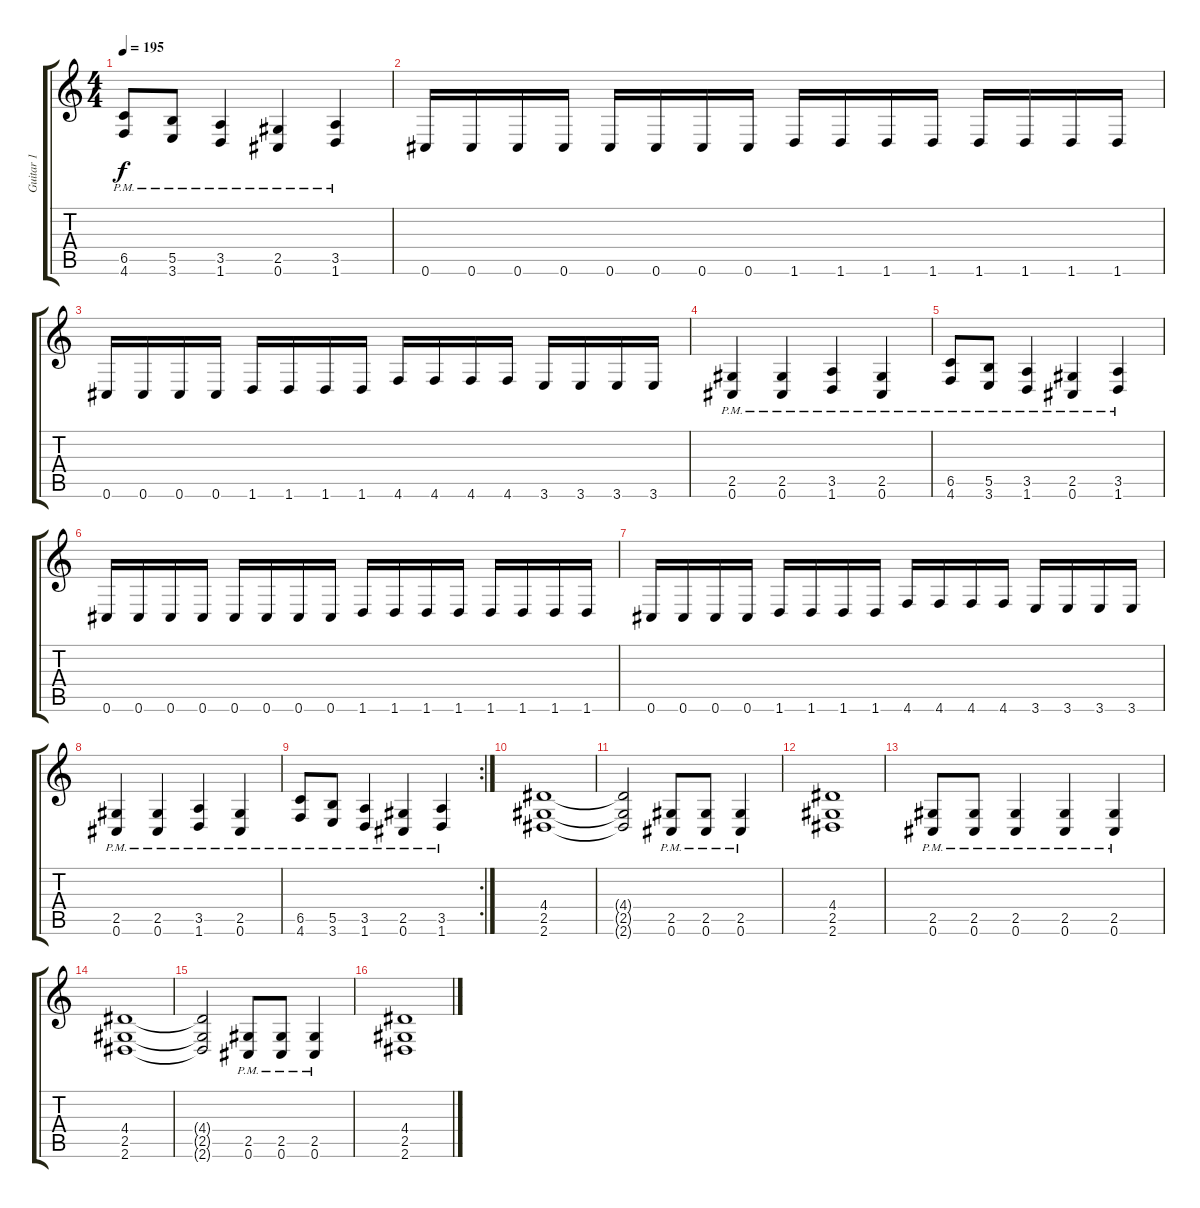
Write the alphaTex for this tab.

\track ("Guitar 1" "Guitar 1") {instrument distortionguitar}
\staff {score tabs}
\tuning (Db4 Ab3 E3 B2 Gb2 Db2) {hide}
\ts (4 4)
\tempo 195
\clef g2
\ks c
(6.5{pm} 4.6{pm}).8{dy f} (5.5{pm} 3.6{pm}).8 (3.5{pm} 1.6{pm}).4 (2.5{pm} 0.6{pm}).4 (3.5{pm} 1.6{pm}).4 |
0.6.16 0.6.16 0.6.16 0.6.16 0.6.16 0.6.16 0.6.16 0.6.16 1.6.16 1.6.16 1.6.16 1.6.16 1.6.16 1.6.16 1.6.16 1.6.16 |
0.6.16 0.6.16 0.6.16 0.6.16 1.6.16 1.6.16 1.6.16 1.6.16 4.6.16 4.6.16 4.6.16 4.6.16 3.6.16 3.6.16 3.6.16 3.6.16 |
(2.5{pm} 0.6{pm}).4 (2.5{pm} 0.6{pm}).4 (3.5{pm} 1.6{pm}).4 (2.5{pm} 0.6{pm}).4 |
(6.5{pm} 4.6{pm}).8 (5.5{pm} 3.6{pm}).8 (3.5{pm} 1.6{pm}).4 (2.5{pm} 0.6{pm}).4 (3.5{pm} 1.6{pm}).4 |
0.6.16 0.6.16 0.6.16 0.6.16 0.6.16 0.6.16 0.6.16 0.6.16 1.6.16 1.6.16 1.6.16 1.6.16 1.6.16 1.6.16 1.6.16 1.6.16 |
0.6.16 0.6.16 0.6.16 0.6.16 1.6.16 1.6.16 1.6.16 1.6.16 4.6.16 4.6.16 4.6.16 4.6.16 3.6.16 3.6.16 3.6.16 3.6.16 |
(2.5{pm} 0.6{pm}).4 (2.5{pm} 0.6{pm}).4 (3.5{pm} 1.6{pm}).4 (2.5{pm} 0.6{pm}).4 |
\rc 2
(6.5{pm} 4.6{pm}).8 (5.5{pm} 3.6{pm}).8 (3.5{pm} 1.6{pm}).4 (2.5{pm} 0.6{pm}).4 (3.5{pm} 1.6{pm}).4 |
(4.4 2.5 2.6).1 |
(4.4{t} 2.5{t} 2.6{t}).2 (2.5{pm} 0.6{pm}).8 (2.5{pm} 0.6{pm}).8 (2.5{pm} 0.6{pm}).4 |
(4.4 2.5 2.6).1 |
(2.5{pm} 0.6{pm}).8 (2.5{pm} 0.6{pm}).8 (2.5{pm} 0.6{pm}).4 (2.5{pm} 0.6{pm}).4 (2.5{pm} 0.6{pm}).4 |
(4.4 2.5 2.6).1 |
(4.4{t} 2.5{t} 2.6{t}).2 (2.5{pm} 0.6{pm}).8 (2.5{pm} 0.6{pm}).8 (2.5{pm} 0.6{pm}).4 |
(4.4 2.5 2.6).1
